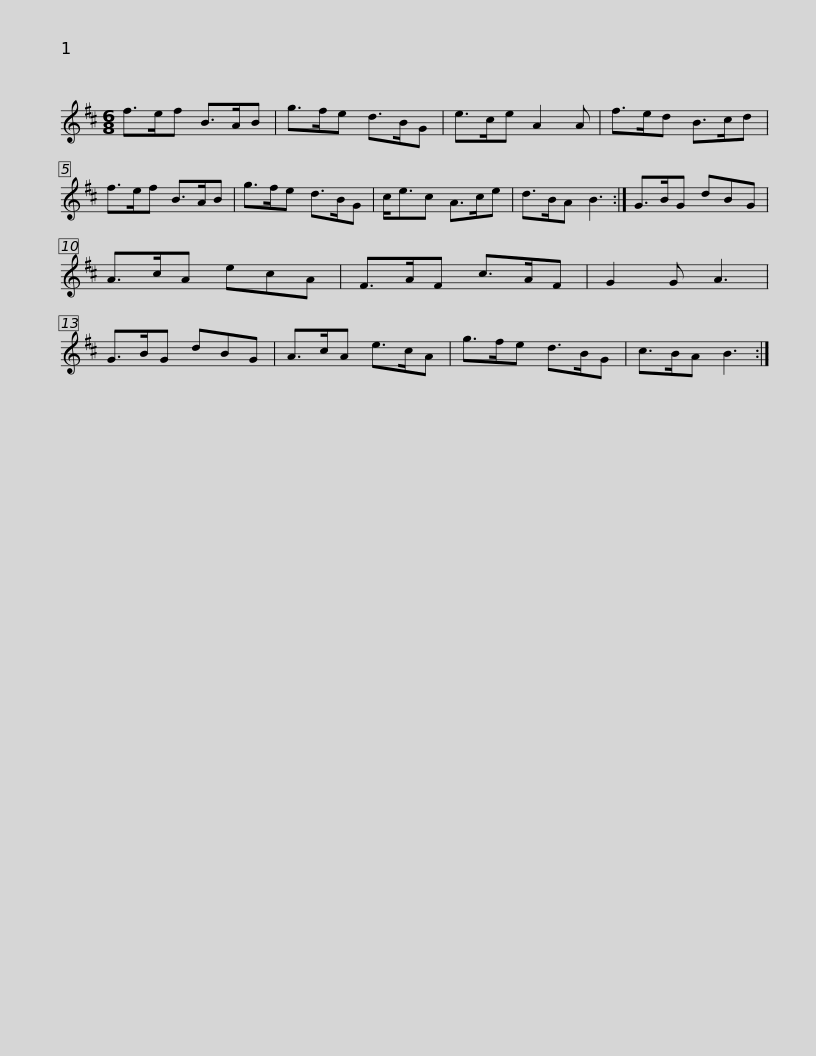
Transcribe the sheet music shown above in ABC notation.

X:1
L:1/8
M:6/8
I:linebreak $
K:Bmin
V:1 treble
V:1
 f>ef B>AB | g>fe d>BG | e>ce A2 A | f>ed B>cd | f>ef B>AB | %5
 g>fe d>BG |$ c<ec A>ce | d>BA B3 :| G>BG dBG | A>cA ecA | %10
 F>AF c>AF | G2 G A3 | G>BG dBG |$ A>cA e>cA | g>fe d>BG | %15
 c>BA B3 :| %16
